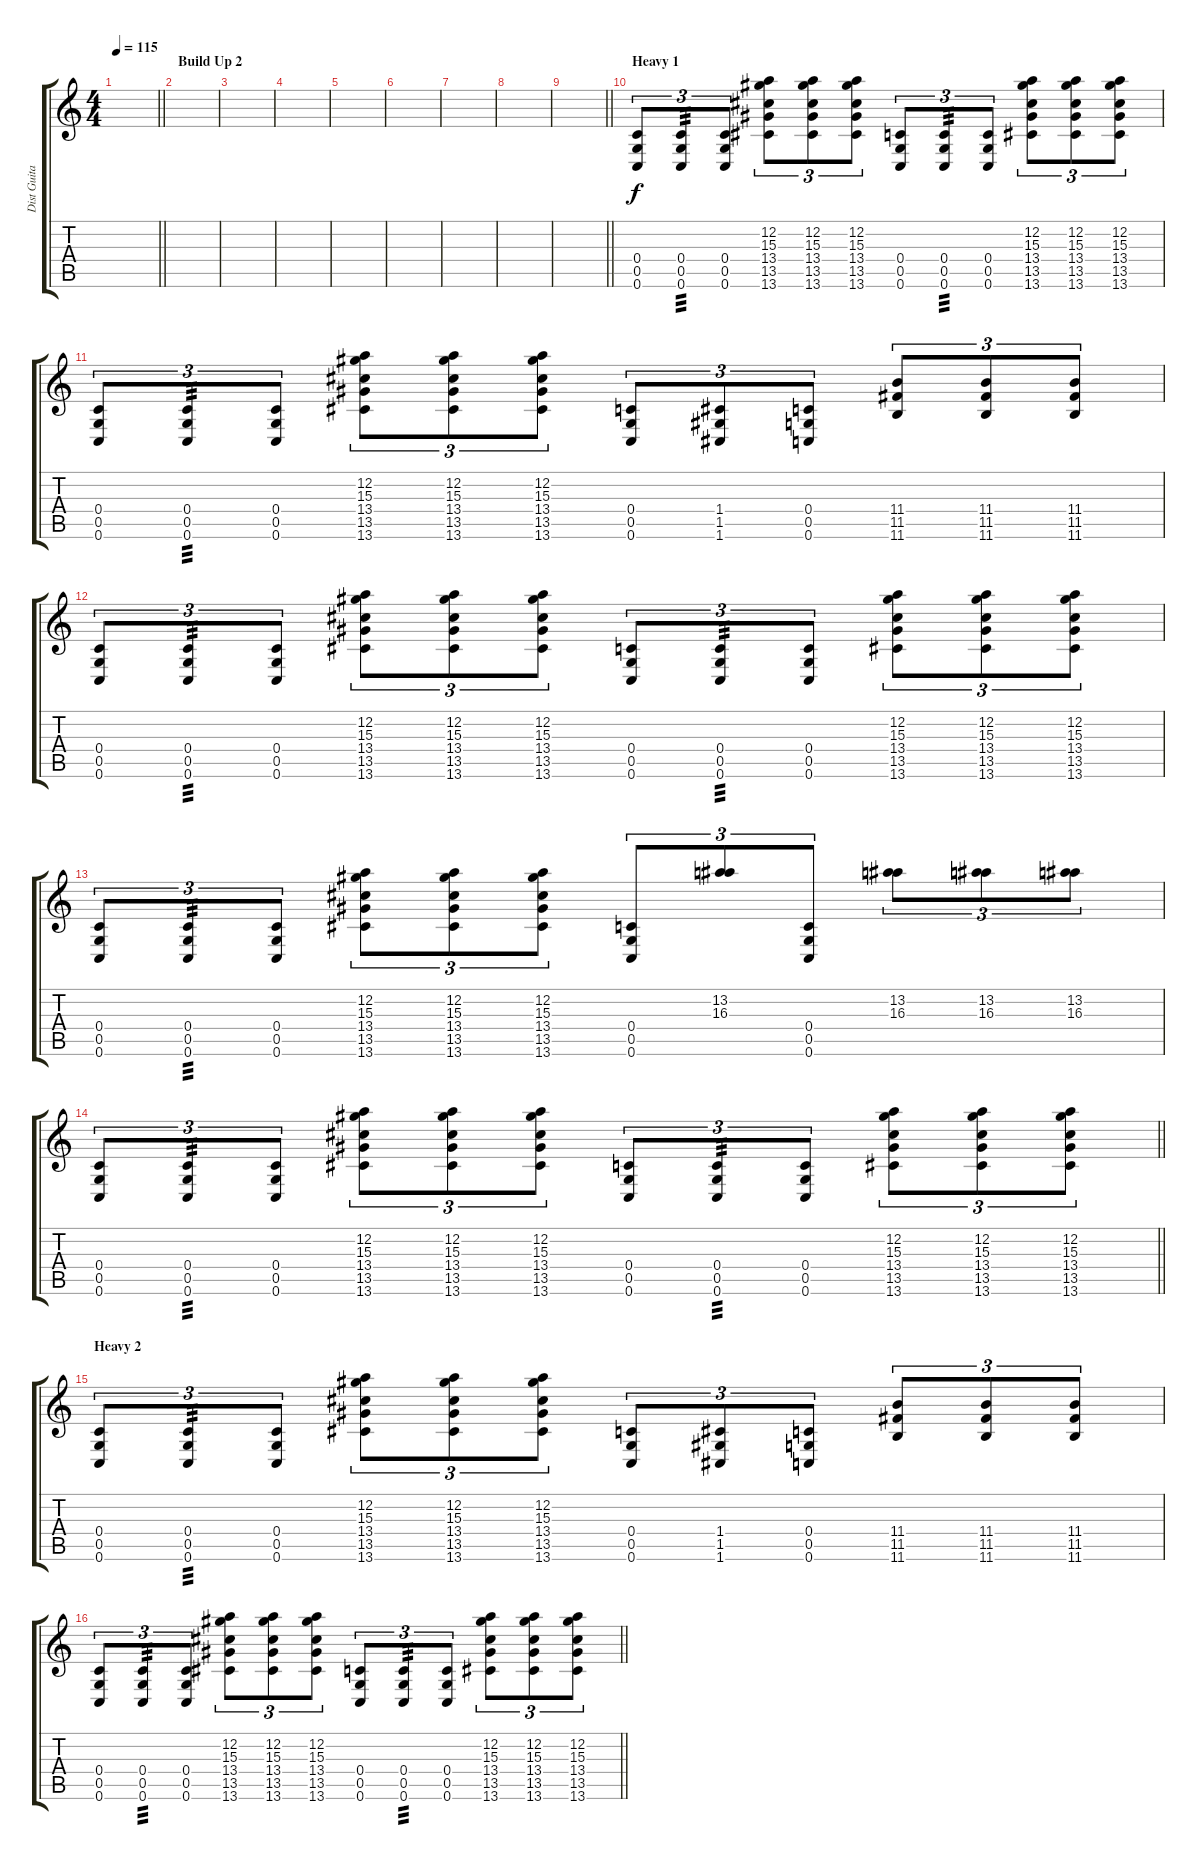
\track ("Dist Guitar 1" "Dist Guita") {instrument overdrivenguitar}
\staff {score tabs}
\tuning (D4 A3 F3 C3 G2 C2) {hide}
\ts (4 4)
\tempo 115
\clef g2
\barLineRight lightlight
\ks c
|
\section ("" "Build Up 2")
|
|
|
|
|
|
|
\barLineRight lightlight
|
\section ("" "Heavy 1")
(0.4 0.5 0.6).8{tu (3 2)} (0.4 0.5 0.6).8{tu (3 2) tp 3} (0.4 0.5 0.6).8{tu (3 2)} (12.2 15.3 13.4 13.5 13.6).8{tu (3 2)} (12.2 15.3 13.4 13.5 13.6).8{tu (3 2)} (12.2 15.3 13.4 13.5 13.6).8{tu (3 2)} (0.4 0.5 0.6).8{tu (3 2)} (0.4 0.5 0.6).8{tu (3 2) tp 3} (0.4 0.5 0.6).8{tu (3 2)} (12.2 15.3 13.4 13.5 13.6).8{tu (3 2)} (12.2 15.3 13.4 13.5 13.6).8{tu (3 2)} (12.2 15.3 13.4 13.5 13.6).8{tu (3 2)} |
(0.4 0.5 0.6).8{tu (3 2)} (0.4 0.5 0.6).8{tu (3 2) tp 3} (0.4 0.5 0.6).8{tu (3 2)} (12.2 15.3 13.4 13.5 13.6).8{tu (3 2)} (12.2 15.3 13.4 13.5 13.6).8{tu (3 2)} (12.2 15.3 13.4 13.5 13.6).8{tu (3 2)} (0.4 0.5 0.6).8{tu (3 2)} (1.4 1.5 1.6).8{tu (3 2)} (0.4 0.5 0.6).8{tu (3 2)} (11.4 11.5 11.6).8{tu (3 2)} (11.4 11.5 11.6).8{tu (3 2)} (11.4 11.5 11.6).8{tu (3 2)} |
(0.4 0.5 0.6).8{tu (3 2)} (0.4 0.5 0.6).8{tu (3 2) tp 3} (0.4 0.5 0.6).8{tu (3 2)} (12.2 15.3 13.4 13.5 13.6).8{tu (3 2)} (12.2 15.3 13.4 13.5 13.6).8{tu (3 2)} (12.2 15.3 13.4 13.5 13.6).8{tu (3 2)} (0.4 0.5 0.6).8{tu (3 2)} (0.4 0.5 0.6).8{tu (3 2) tp 3} (0.4 0.5 0.6).8{tu (3 2)} (12.2 15.3 13.4 13.5 13.6).8{tu (3 2)} (12.2 15.3 13.4 13.5 13.6).8{tu (3 2)} (12.2 15.3 13.4 13.5 13.6).8{tu (3 2)} |
(0.4 0.5 0.6).8{tu (3 2)} (0.4 0.5 0.6).8{tu (3 2) tp 3} (0.4 0.5 0.6).8{tu (3 2)} (12.2 15.3 13.4 13.5 13.6).8{tu (3 2)} (12.2 15.3 13.4 13.5 13.6).8{tu (3 2)} (12.2 15.3 13.4 13.5 13.6).8{tu (3 2)} (0.4 0.5 0.6).8{tu (3 2)} (13.2 16.3).8{tu (3 2)} (0.4 0.5 0.6).8{tu (3 2)} (13.2 16.3).8{tu (3 2)} (13.2 16.3).8{tu (3 2)} (13.2 16.3).8{tu (3 2)} |
\barLineRight lightlight
(0.4 0.5 0.6).8{tu (3 2)} (0.4 0.5 0.6).8{tu (3 2) tp 3} (0.4 0.5 0.6).8{tu (3 2)} (12.2 15.3 13.4 13.5 13.6).8{tu (3 2)} (12.2 15.3 13.4 13.5 13.6).8{tu (3 2)} (12.2 15.3 13.4 13.5 13.6).8{tu (3 2)} (0.4 0.5 0.6).8{tu (3 2)} (0.4 0.5 0.6).8{tu (3 2) tp 3} (0.4 0.5 0.6).8{tu (3 2)} (12.2 15.3 13.4 13.5 13.6).8{tu (3 2)} (12.2 15.3 13.4 13.5 13.6).8{tu (3 2)} (12.2 15.3 13.4 13.5 13.6).8{tu (3 2)} |
\section ("" "Heavy 2")
(0.4 0.5 0.6).8{tu (3 2)} (0.4 0.5 0.6).8{tu (3 2) tp 3} (0.4 0.5 0.6).8{tu (3 2)} (12.2 15.3 13.4 13.5 13.6).8{tu (3 2)} (12.2 15.3 13.4 13.5 13.6).8{tu (3 2)} (12.2 15.3 13.4 13.5 13.6).8{tu (3 2)} (0.4 0.5 0.6).8{tu (3 2)} (1.4 1.5 1.6).8{tu (3 2)} (0.4 0.5 0.6).8{tu (3 2)} (11.4 11.5 11.6).8{tu (3 2)} (11.4 11.5 11.6).8{tu (3 2)} (11.4 11.5 11.6).8{tu (3 2)} |
\barLineRight lightlight
(0.4 0.5 0.6).8{tu (3 2)} (0.4 0.5 0.6).8{tu (3 2) tp 3} (0.4 0.5 0.6).8{tu (3 2)} (12.2 15.3 13.4 13.5 13.6).8{tu (3 2)} (12.2 15.3 13.4 13.5 13.6).8{tu (3 2)} (12.2 15.3 13.4 13.5 13.6).8{tu (3 2)} (0.4 0.5 0.6).8{tu (3 2)} (0.4 0.5 0.6).8{tu (3 2) tp 3} (0.4 0.5 0.6).8{tu (3 2)} (12.2 15.3 13.4 13.5 13.6).8{tu (3 2)} (12.2 15.3 13.4 13.5 13.6).8{tu (3 2)} (12.2 15.3 13.4 13.5 13.6).8{tu (3 2)}
